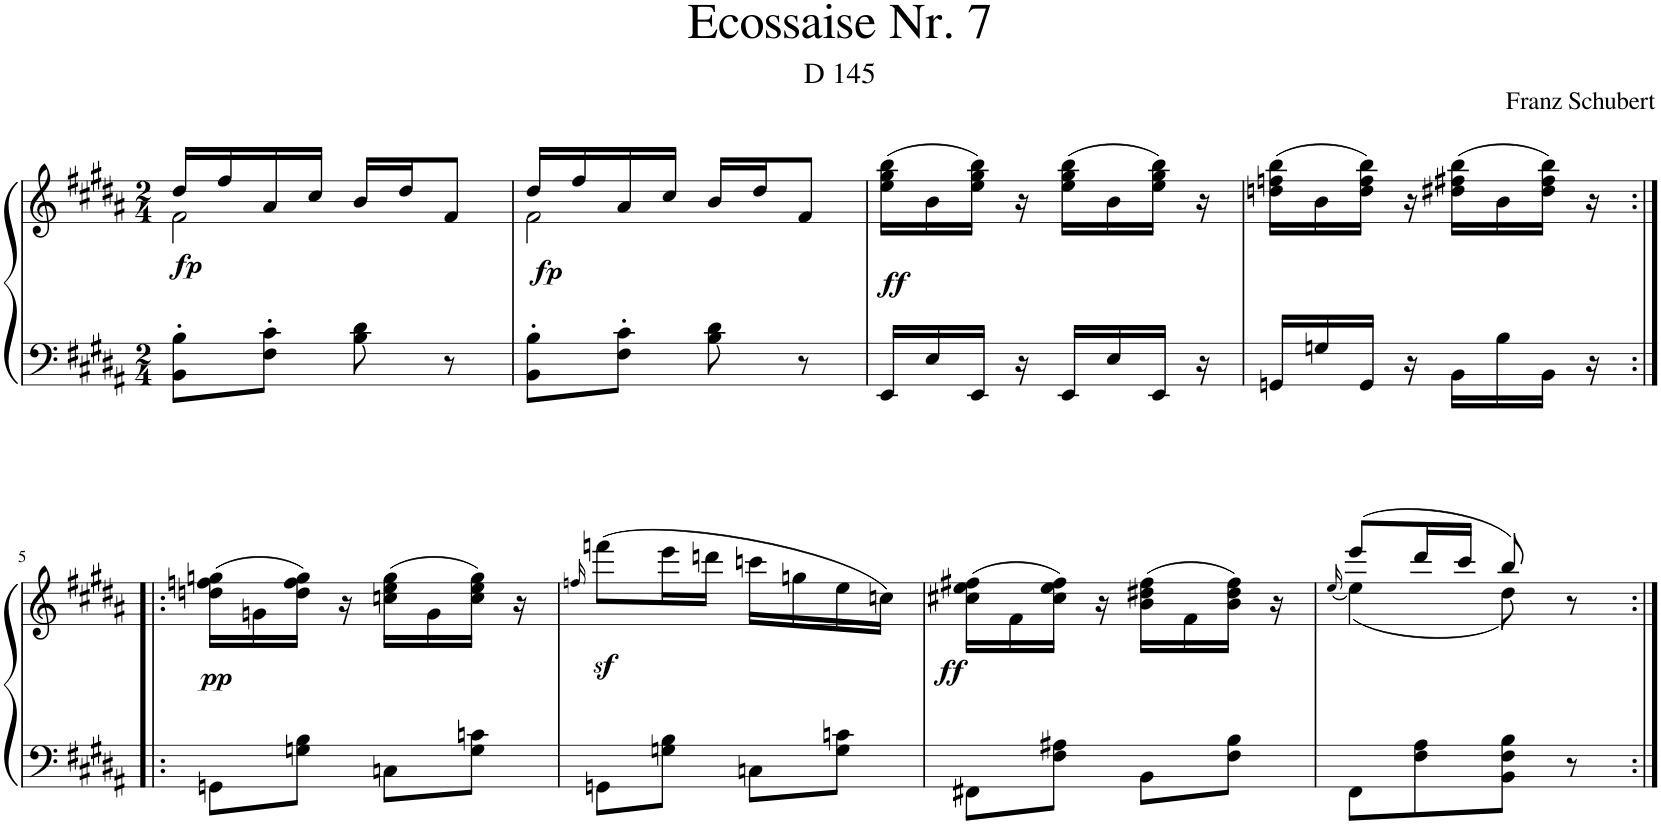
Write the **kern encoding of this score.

**kern	**kern	**dynam
*part1	*part1	*part1
*staff2	*staff1	*staff1/2
*I"Piano	*	*
*I'Pno.	*	*
*clefF4	*clefG2	*
*k[f#c#g#d#a#]	*k[f#c#g#d#a#]	*
*M2/4	*M2/4	*
=1	=1	=1
*	*^	*
!	!	!	!LO:DY:b
8BB\' 8B\'L	16dd#/LL	2f#\	fp
.	16ff#/	.	.
8F#\' 8c#\'J	16a#/	.	.
.	16cc#/JJ	.	.
8B\ 8d#\	16b/LL	.	.
.	16dd#/J	.	.
8r	8f#/J	.	.
=2	=2	=2	=2
!	!	!	!LO:DY:b
8BB\' 8B\'L	16dd#/LL	2f#\	fp
.	16ff#/	.	.
8F#\' 8c#\'J	16a#/	.	.
.	16cc#/JJ	.	.
8B\ 8d#\	16b/LL	.	.
.	16dd#/J	.	.
8r	8f#/J	.	.
*	*v	*v	*
=3	=3	=3
!	!	!LO:DY:b
16EE/LL	(16ee\ 16gg#\ 16bb\LL	ff
16E/	16b\	.
16EE/JJ	16ee\ 16gg#\ 16bb\JJ)	.
16r	16r	.
16EE/LL	(16ee\ 16gg#\ 16bb\LL	.
16E/	16b\	.
16EE/JJ	16ee\ 16gg#\ 16bb\JJ)	.
16r	16r	.
=4	=4	=4
16GGn/LL	(16ddn\ 16ffn\ 16bb\LL	.
16Gn/	16b\	.
16GG/JJ	16dd\ 16ff\ 16bb\JJ)	.
16r	16r	.
16BB\LL	(16dd#X\ 16ff#X\ 16bb\LL	.
16B\	16b\	.
16BB\JJ	16dd#\ 16ff#\ 16bb\JJ)	.
16r	16r	.
!!LO:LB:g=z
=5:|!|:	=5:|!|:	=5:|!|:
!	!	!LO:DY:b
8GGn\L	(16ddn\ 16ffn\ 16ggn\LL	pp
.	16gn\	.
8Gn\ 8B\J	16dd\ 16ff\ 16gg\JJ)	.
.	16r	.
8Cn\L	(16ccn\ 16ee\ 16gg\LL	.
.	16g\	.
8G\ 8cn\J	16cc\ 16ee\ 16gg\JJ)	.
.	16r	.
=6	=6	=6
.	16qffn/	.
8GGn\L	(8fffnz<\L	.
8Gn\ 8B\J	16eee\L	.
.	16dddn\JJ	.
8Cn\L	16cccn\LL	.
.	16ggn\	.
8G\ 8cn\J	16ee\	.
.	16ccn\JJ)	.
=7	=7	=7
!	!	!LO:DY:b
8FF#X\L	(16cc#X\ 16ee\ 16ff#X\LL	ff
.	16f#\	.
8F#\ 8A#X\J	16cc#\ 16ee\ 16ff#\JJ)	.
.	16r	.
8BB\L	(16b\ 16dd#X\ 16ff#\LL	.
.	16f#\	.
8F#\ 8B\J	16b\ 16dd#\ 16ff#\JJ)	.
.	16r	.
=8	=8	=8
*	*^	*
.	.	[<16qee/	.
8FF#\L	(8eee/L	(4ee\]	.
8F#\ 8A#\	16ddd#/L	.	.
.	16ccc#/JJ	.	.
8BB\ 8F#\ 8B\J	8bb/)	8dd#\)	.
8r	8r	8ryy	.
*	*v	*v	*
=:|!	=:|!	=:|!
*-	*-	*-
